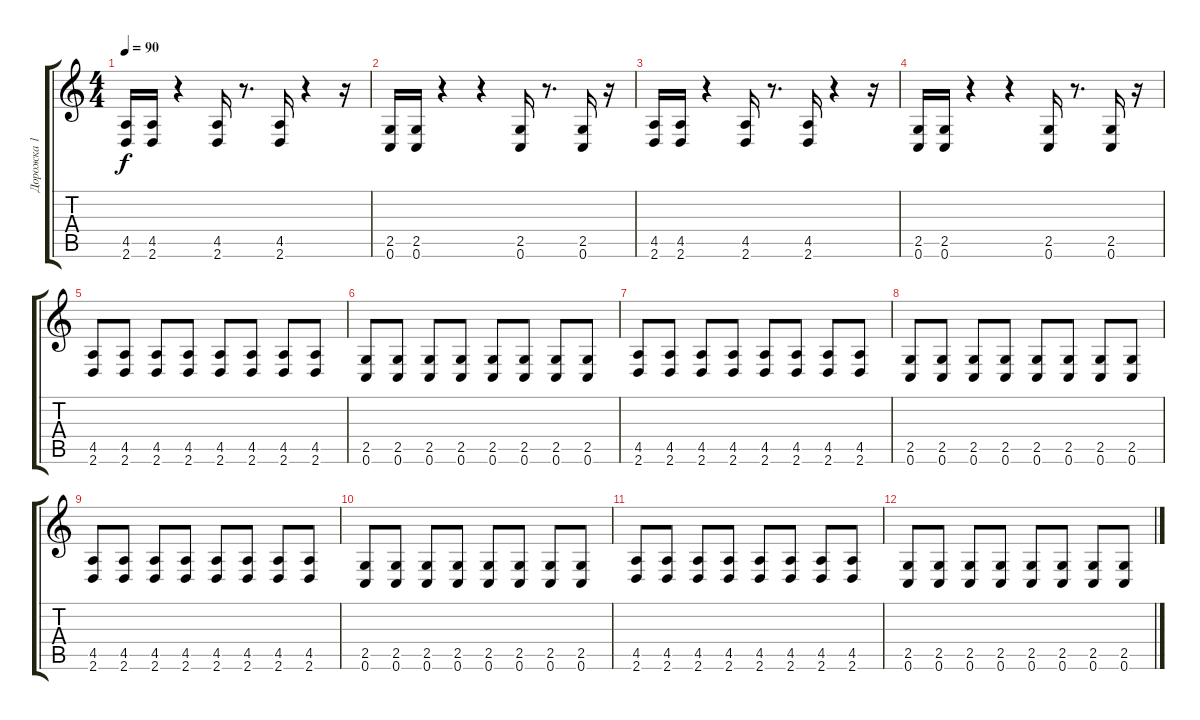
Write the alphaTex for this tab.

\track ("Дорожка 1" "Дорожка 1") {instrument distortionguitar}
\staff {score tabs}
\tuning (C4 G3 Eb3 Bb2 F2 C2) {hide}
\ts (4 4)
\tempo 90
\clef g2
\ks c
(4.5 2.6).16{dy f} (4.5 2.6).16 r.4 (4.5 2.6).16 r.8{d} (4.5 2.6).16 r.4 r.16 |
(2.5 0.6).16 (2.5 0.6).16 r.4 r.4 (2.5 0.6).16 r.8{d} (2.5 0.6).16 r.16 |
(4.5 2.6).16 (4.5 2.6).16 r.4 (4.5 2.6).16 r.8{d} (4.5 2.6).16 r.4 r.16 |
(2.5 0.6).16 (2.5 0.6).16 r.4 r.4 (2.5 0.6).16 r.8{d} (2.5 0.6).16 r.16 |
(4.5 2.6).8 (4.5 2.6).8 (4.5 2.6).8 (4.5 2.6).8 (4.5 2.6).8 (4.5 2.6).8 (4.5 2.6).8 (4.5 2.6).8 |
(2.5 0.6).8 (2.5 0.6).8 (2.5 0.6).8 (2.5 0.6).8 (2.5 0.6).8 (2.5 0.6).8 (2.5 0.6).8 (2.5 0.6).8 |
(4.5 2.6).8 (4.5 2.6).8 (4.5 2.6).8 (4.5 2.6).8 (4.5 2.6).8 (4.5 2.6).8 (4.5 2.6).8 (4.5 2.6).8 |
(2.5 0.6).8 (2.5 0.6).8 (2.5 0.6).8 (2.5 0.6).8 (2.5 0.6).8 (2.5 0.6).8 (2.5 0.6).8 (2.5 0.6).8 |
(4.5 2.6).8 (4.5 2.6).8 (4.5 2.6).8 (4.5 2.6).8 (4.5 2.6).8 (4.5 2.6).8 (4.5 2.6).8 (4.5 2.6).8 |
(2.5 0.6).8 (2.5 0.6).8 (2.5 0.6).8 (2.5 0.6).8 (2.5 0.6).8 (2.5 0.6).8 (2.5 0.6).8 (2.5 0.6).8 |
(4.5 2.6).8 (4.5 2.6).8 (4.5 2.6).8 (4.5 2.6).8 (4.5 2.6).8 (4.5 2.6).8 (4.5 2.6).8 (4.5 2.6).8 |
(2.5 0.6).8 (2.5 0.6).8 (2.5 0.6).8 (2.5 0.6).8 (2.5 0.6).8 (2.5 0.6).8 (2.5 0.6).8 (2.5 0.6).8
